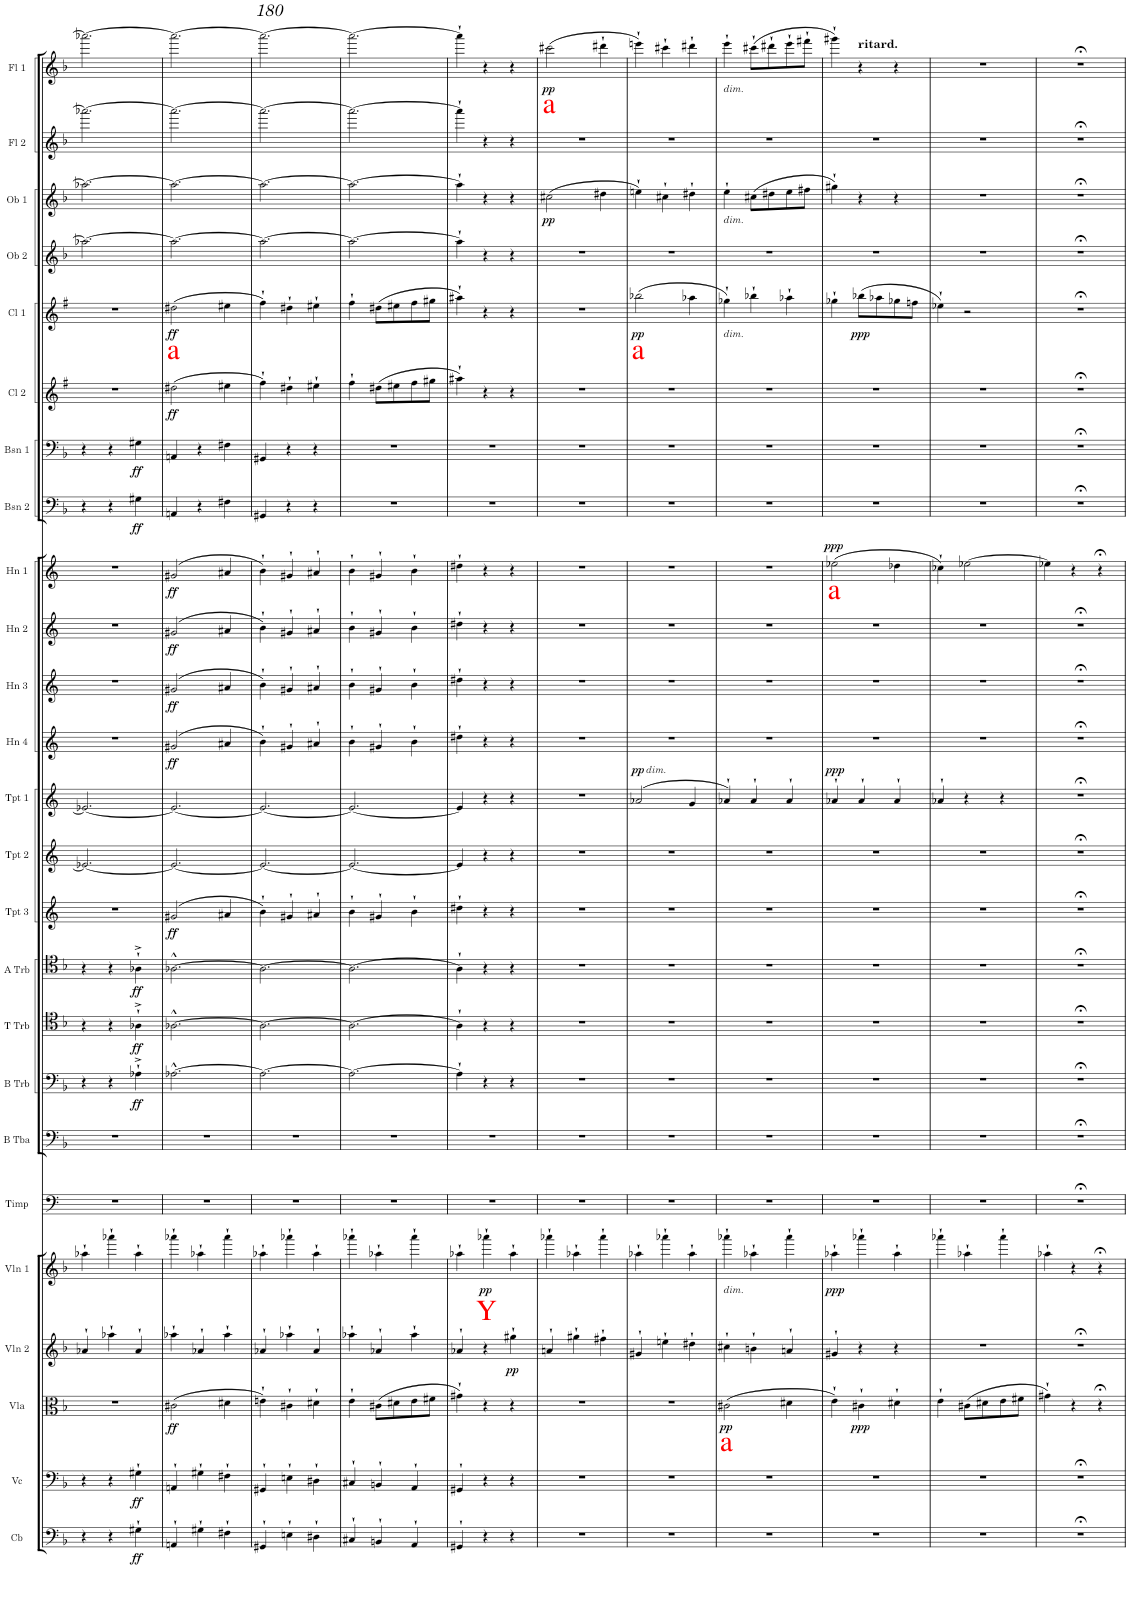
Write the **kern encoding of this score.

**kern	**dynam	**kern	**dynam	**kern	**text	**dynam	**kern	**dynam	**kern	**text	**dynam	**kern	**kern	**kern	**dynam	**kern	**dynam	**kern	**dynam	**kern	**dynam	**kern	**kern	**dynam	**kern	**dynam	**kern	**dynam	**kern	**dynam	**kern	**text	**dynam	**kern	**dynam	**kern	**dynam	**kern	**dynam	**kern	**text	**dynam	**kern	**kern	**dynam	**kern	**kern	**text	**dynam
*part25	*part25	*part24	*part24	*part23	*part23	*part23	*part22	*part22	*part21	*part21	*part21	*part20	*part19	*part18	*part18	*part17	*part17	*part16	*part16	*part15	*part15	*part14	*part13	*part13	*part12	*part12	*part11	*part11	*part10	*part10	*part9	*part9	*part9	*part8	*part8	*part7	*part7	*part6	*part6	*part5	*part5	*part5	*part4	*part3	*part3	*part2	*part1	*part1	*part1
*staff25	*staff25	*staff24	*staff24	*staff23	*staff23	*staff23	*staff22	*staff22	*staff21	*staff21	*staff21	*staff20	*staff19	*staff18	*staff18	*staff17	*staff17	*staff16	*staff16	*staff15	*staff15	*staff14	*staff13	*staff13	*staff12	*staff12	*staff11	*staff11	*staff10	*staff10	*staff9	*staff9	*staff9	*staff8	*staff8	*staff7	*staff7	*staff6	*staff6	*staff5	*staff5	*staff5	*staff4	*staff3	*staff3	*staff2	*staff1	*staff1	*staff1
*I"Contrabass	*	*I"Violoncello	*	*I"Viola	*	*	*I"Violin 2	*	*I"Violin 1	*	*	*I"Timpani	*I"Bass Tuba	*I"Bass Trombone	*	*I"Tenor Trombone	*	*I"Alto Trombone	*	*I"F Trumpet 3	*	*I"F Trumpet 2	*I"F Trumpet 1	*	*I"F Horn 4	*	*I"F Horn 3	*	*I"F Horn 2	*	*I"F Horn 1	*	*	*I"Bassoon 2	*	*I"Bassoon 1	*	*I"Bb Clarinet 2	*	*I"Bb Clarinet 1	*	*	*I"Oboe 2	*I"Oboe 1	*	*I"Flute 2	*I"Flute 1	*	*
*I'Cb	*	*I'Vc	*	*I'Vla	*	*	*I'Vln 2	*	*I'Vln 1	*	*	*I'Timp	*I'B Tba	*I'B Trb	*	*I'T Trb	*	*I'A Trb	*	*I'Tpt 3	*	*I'Tpt 2	*I'Tpt 1	*	*I'Hn 4	*	*I'Hn 3	*	*I'Hn 2	*	*I'Hn 1	*	*	*I'Bsn 2	*	*I'Bsn 1	*	*I'Cl 2	*	*I'Cl 1	*	*	*I'Ob 2	*I'Ob 1	*	*I'Fl 2	*I'Fl 1	*	*
!!LO:PB:g=z
*clefF4	*	*clefF4	*	*clefC3	*	*	*clefG2	*	*clefG2	*	*	*clefF4	*clefF4	*clefF4	*	*clefC4	*	*clefC4	*	*clefG2	*	*clefG2	*clefG2	*	*clefG2	*	*clefG2	*	*clefG2	*	*clefG2	*	*	*clefF4	*	*clefF4	*	*clefG2	*	*clefG2	*	*	*clefG2	*clefG2	*	*clefG2	*clefG2	*	*
*Trd7c12	*	*	*	*	*	*	*	*	*	*	*	*	*	*	*	*	*	*	*	*Trd-3c-5	*	*Trd-3c-5	*Trd-3c-5	*	*Trd4c7	*	*Trd4c7	*	*Trd4c7	*	*Trd4c7	*	*	*	*	*	*	*Trd1c2	*	*Trd1c2	*	*	*	*	*	*	*	*	*
*k[b-]	*	*k[b-]	*	*k[b-]	*	*	*k[b-]	*	*k[b-]	*	*	*k[]	*k[b-]	*k[b-]	*	*k[b-]	*	*k[b-]	*	*k[]	*	*k[]	*k[]	*	*k[]	*	*k[]	*	*k[]	*	*k[]	*	*	*k[b-]	*	*k[b-]	*	*k[f#]	*	*k[f#]	*	*	*k[b-]	*k[b-]	*	*k[b-]	*k[b-]	*	*
*M3/4	*	*M3/4	*	*M3/4	*	*	*M3/4	*	*M3/4	*	*	*M3/4	*M3/4	*M3/4	*	*M3/4	*	*M3/4	*	*M3/4	*	*M3/4	*M3/4	*	*M3/4	*	*M3/4	*	*M3/4	*	*M3/4	*	*	*M3/4	*	*M3/4	*	*M3/4	*	*M3/4	*	*	*M3/4	*M3/4	*	*M3/4	*M3/4	*	*
=178	=178	=178	=178	=178	=178	=178	=178	=178	=178	=178	=178	=178	=178	=178	=178	=178	=178	=178	=178	=178	=178	=178	=178	=178	=178	=178	=178	=178	=178	=178	=178	=178	=178	=178	=178	=178	=178	=178	=178	=178	=178	=178	=178	=178	=178	=178	=178	=178	=178
4r	.	4r	.	2.r	.	.	4a-X`>/	.	4aa-X`\	.	.	2.r	2.r	4r	.	4r	.	4r	.	2.r	.	2.e-X/_	2.e-X/_	.	2.r	.	2.r	.	2.r	.	2.r	.	.	4r	.	4r	.	2.r	.	2.r	.	.	2.aa-X\_	2.aa-X\_	.	2.aaa-X\_	2.aaa-X\_	.	.
4r	.	4r	.	.	.	.	4aa-X`\	.	4aaa-X`\	.	.	.	.	4r	.	4r	.	4r	.	.	.	.	.	.	.	.	.	.	.	.	.	.	.	4r	.	4r	.	.	.	.	.	.	.	.	.	.	.	.	.
!	!LO:DY:b	!	!LO:DY:b	!	!	!	!	!	!	!	!	!	!	!	!LO:DY:b	!	!LO:DY:b	!	!LO:DY:b	!	!	!	!	!	!	!	!	!	!	!	!	!	!	!	!LO:DY:b	!	!LO:DY:b	!	!	!	!	!	!	!	!	!	!	!	!
4G#X`\	ff	4G#X`\	ff	.	.	.	4a-`>/	.	4aa-`\	.	.	.	.	4A-X`^\	ff	4A-X`^\	ff	4A-X`^\	ff	.	.	.	.	.	.	.	.	.	.	.	.	.	.	4G#X\	ff	4G#X\	ff	.	.	.	.	.	.	.	.	.	.	.	.
=179	=179	=179	=179	=179	=179	=179	=179	=179	=179	=179	=179	=179	=179	=179	=179	=179	=179	=179	=179	=179	=179	=179	=179	=179	=179	=179	=179	=179	=179	=179	=179	=179	=179	=179	=179	=179	=179	=179	=179	=179	=179	=179	=179	=179	=179	=179	=179	=179	=179
!	!	!	!	!	!	!LO:DY:b	!	!	!	!	!	!	!	!	!	!	!	!	!	!	!LO:DY:b	!	!	!	!	!LO:DY:b	!	!LO:DY:b	!	!LO:DY:b	!	!	!LO:DY:b	!	!	!	!	!	!LO:DY:b	!	!LO:LY:b:color=#FF0000	!LO:DY:b	!	!	!	!	!	!	!
4AAn`>/	.	4AAn`>/	.	(>2c#X\	.	ff	4aa-X`\	.	4aaa-X`\	.	.	2.r	2.r	[2.A-X^^\	.	[2.A-X^^\	.	[2.A-X^^\	.	(>2g#X/	ff	2.e-/_	2.e-/_	.	(>2g#X/	ff	(>2g#X/	ff	(>2g#X/	ff	(>2g#X/	.	ff	4AAn/	.	4AAn/	.	(2dd#X\	ff	(2dd#X\	a	ff	2.aa-\_	2.aa-\_	.	2.aaa-\_	2.aaa-\_	.	.
4G#X`\	.	4G#X`\	.	.	.	.	4a-X`>/	.	4aa-X`\	.	.	.	.	.	.	.	.	.	.	.	.	.	.	.	.	.	.	.	.	.	.	.	.	4r	.	4r	.	.	.	.	.	.	.	.	.	.	.	.	.
4F#X`\	.	4F#X`\	.	4d#X\	.	.	4aa-`\	.	4aaa-`\	.	.	.	.	.	.	.	.	.	.	4a#X/	.	.	.	.	4a#X/	.	4a#X/	.	4a#X/	.	4a#X/	.	.	4F#X\	.	4F#X\	.	4ee#X\	.	4ee#X\	.	.	.	.	.	.	.	.	.
=180	=180	=180	=180	=180	=180	=180	=180	=180	=180	=180	=180	=180	=180	=180	=180	=180	=180	=180	=180	=180	=180	=180	=180	=180	=180	=180	=180	=180	=180	=180	=180	=180	=180	=180	=180	=180	=180	=180	=180	=180	=180	=180	=180	=180	=180	=180	=180	=180	=180
4GG#X`>/	.	4GG#X`>/	.	4en`\)	.	.	4a-X`>/	.	4aa-X`\	.	.	2.r	2.r	2.A-\_	.	2.A-\_	.	2.A-\_	.	4b`\)	.	2.e-/_	2.e-/_	.	4b`\)	.	4b`\)	.	4b`\)	.	4b`\)	.	.	4GG#X/	.	4GG#X/	.	4ff#`\)	.	4ff#`\)	.	.	2.aa-\_	2.aa-\_	.	2.aaa-\_	2.aaa-\_	.	.
4En`\	.	4En`\	.	4c#X`\	.	.	4aa-X`\	.	4aaa-X`\	.	.	.	.	.	.	.	.	.	.	4g#X`>/	.	.	.	.	4g#X`>/	.	4g#X`>/	.	4g#X`>/	.	4g#X`>/	.	.	4r	.	4r	.	4dd#X`\	.	4dd#X`\	.	.	.	.	.	.	.	.	.
4D#X`\	.	4D#X`\	.	4d#X`\	.	.	4a-`>/	.	4aa-`\	.	.	.	.	.	.	.	.	.	.	4a#X`>/	.	.	.	.	4a#X`>/	.	4a#X`>/	.	4a#X`>/	.	4a#X`>/	.	.	4r	.	4r	.	4ee#X`\	.	4ee#X`\	.	.	.	.	.	.	.	.	.
=181	=181	=181	=181	=181	=181	=181	=181	=181	=181	=181	=181	=181	=181	=181	=181	=181	=181	=181	=181	=181	=181	=181	=181	=181	=181	=181	=181	=181	=181	=181	=181	=181	=181	=181	=181	=181	=181	=181	=181	=181	=181	=181	=181	=181	=181	=181	=181	=181	=181
4C#X`>/	.	4C#X`>/	.	4e`\	.	.	4aa-X`\	.	4aaa-X`\	.	.	2.r	2.r	2.A-\_	.	2.A-\_	.	2.A-\_	.	4b`\	.	2.e-/_	2.e-/_	.	4b`\	.	4b`\	.	4b`\	.	4b`\	.	.	2.r	.	2.r	.	4ff#`\	.	4ff#`\	.	.	2.aa-\_	2.aa-\_	.	2.aaa-\_	2.aaa-\_	.	.
4BBn`>/	.	4BBn`>/	.	(8c#X\L	.	.	4a-X`>/	.	4aa-X`\	.	.	.	.	.	.	.	.	.	.	4g#X`>/	.	.	.	.	4g#X`>/	.	4g#X`>/	.	4g#X`>/	.	4g#X`>/	.	.	.	.	.	.	(8dd#X\L	.	(8dd#X\L	.	.	.	.	.	.	.	.	.
.	.	.	.	8d#X\	.	.	.	.	.	.	.	.	.	.	.	.	.	.	.	.	.	.	.	.	.	.	.	.	.	.	.	.	.	.	.	.	.	8ee#X\	.	8ee#X\	.	.	.	.	.	.	.	.	.
4AA`>/	.	4AA`>/	.	8e\	.	.	4aa-`\	.	4aaa-`\	.	.	.	.	.	.	.	.	.	.	4b`\	.	.	.	.	4b`\	.	4b`\	.	4b`\	.	4b`\	.	.	.	.	.	.	8ff#\	.	8ff#\	.	.	.	.	.	.	.	.	.
.	.	.	.	8f#X\J	.	.	.	.	.	.	.	.	.	.	.	.	.	.	.	.	.	.	.	.	.	.	.	.	.	.	.	.	.	.	.	.	.	8gg#X\J	.	8gg#X\J	.	.	.	.	.	.	.	.	.
=182	=182	=182	=182	=182	=182	=182	=182	=182	=182	=182	=182	=182	=182	=182	=182	=182	=182	=182	=182	=182	=182	=182	=182	=182	=182	=182	=182	=182	=182	=182	=182	=182	=182	=182	=182	=182	=182	=182	=182	=182	=182	=182	=182	=182	=182	=182	=182	=182	=182
4GG#X`>/	.	4GG#X`>/	.	4g#X`\)	.	.	4a-X`>/	.	4aa-X`\	.	.	2.r	2.r	4A-`\]	.	4A-`\]	.	4A-`\]	.	4dd#X`\	.	4e-/]	4e-/]	.	4dd#X`\	.	4dd#X`\	.	4dd#X`\	.	4dd#X`\	.	.	2.r	.	2.r	.	4aa#X`\)	.	4aa#X`\)	.	.	4aa-`\]	4aa-`\]	.	4aaa-`\]	4aaa-`\]	.	.
!	!	!	!	!	!	!	!	!	!	!LO:LY:b:color=#FF0000	!LO:DY:b	!	!	!	!	!	!	!	!	!	!	!	!	!	!	!	!	!	!	!	!	!	!	!	!	!	!	!	!	!	!	!	!	!	!	!	!	!	!
4r	.	4r	.	4r	.	.	4r	.	4aaa-X`\	Y	pp	.	.	4r	.	4r	.	4r	.	4r	.	4r	4r	.	4r	.	4r	.	4r	.	4r	.	.	.	.	.	.	4r	.	4r	.	.	4r	4r	.	4r	4r	.	.
!	!	!	!	!	!	!	!	!LO:DY:b	!	!	!	!	!	!	!	!	!	!	!	!	!	!	!	!	!	!	!	!	!	!	!	!	!	!	!	!	!	!	!	!	!	!	!	!	!	!	!	!	!
4r	.	4r	.	4r	.	.	4gg#X`\	pp	4aa-`\	.	.	.	.	4r	.	4r	.	4r	.	4r	.	4r	4r	.	4r	.	4r	.	4r	.	4r	.	.	.	.	.	.	4r	.	4r	.	.	4r	4r	.	4r	4r	.	.
=183	=183	=183	=183	=183	=183	=183	=183	=183	=183	=183	=183	=183	=183	=183	=183	=183	=183	=183	=183	=183	=183	=183	=183	=183	=183	=183	=183	=183	=183	=183	=183	=183	=183	=183	=183	=183	=183	=183	=183	=183	=183	=183	=183	=183	=183	=183	=183	=183	=183
!	!	!	!	!	!	!	!	!	!	!	!	!	!	!	!	!	!	!	!	!	!	!	!	!	!	!	!	!	!	!	!	!	!	!	!	!	!	!	!	!	!	!	!	!	!LO:DY:b	!	!	!LO:LY:b:color=#FF0000	!LO:DY:b
2.r	.	2.r	.	2.r	.	.	4an`>/	.	4aaa-X`\	.	.	2.r	2.r	2.r	.	2.r	.	2.r	.	2.r	.	2.r	2.r	.	2.r	.	2.r	.	2.r	.	2.r	.	.	2.r	.	2.r	.	2.r	.	2.r	.	.	2.r	(2cc#X\	pp	2.r	(2ccc#X\	a	pp
.	.	.	.	.	.	.	4gg#X`\	.	4aa-X`\	.	.	.	.	.	.	.	.	.	.	.	.	.	.	.	.	.	.	.	.	.	.	.	.	.	.	.	.	.	.	.	.	.	.	.	.	.	.	.	.
.	.	.	.	.	.	.	4ff#X`\	.	4aaa-`\	.	.	.	.	.	.	.	.	.	.	.	.	.	.	.	.	.	.	.	.	.	.	.	.	.	.	.	.	.	.	.	.	.	.	4dd#X\	.	.	4ddd#X`\	.	.
=184	=184	=184	=184	=184	=184	=184	=184	=184	=184	=184	=184	=184	=184	=184	=184	=184	=184	=184	=184	=184	=184	=184	=184	=184	=184	=184	=184	=184	=184	=184	=184	=184	=184	=184	=184	=184	=184	=184	=184	=184	=184	=184	=184	=184	=184	=184	=184	=184	=184
!	!	!	!	!	!	!	!	!	!	!	!	!	!	!	!	!	!	!	!	!	!	!	!LO:TX:a:i:t=dim.	!	!	!	!	!	!	!	!	!	!	!	!	!	!	!	!	!	!	!	!	!	!	!	!	!	!
!	!	!	!	!	!	!	!	!	!	!	!	!	!	!	!	!	!	!	!	!	!	!	!	!LO:DY:a	!	!	!	!	!	!	!	!	!	!	!	!	!	!	!	!	!LO:LY:b:color=#FF0000	!LO:DY:b	!	!	!	!	!	!	!
2.r	.	2.r	.	2.r	.	.	4g#X`>/	.	4aa-X`\	.	.	2.r	2.r	2.r	.	2.r	.	2.r	.	2.r	.	2.r	(>2a-X/	pp	2.r	.	2.r	.	2.r	.	2.r	.	.	2.r	.	2.r	.	2.r	.	(2bb-X\	a	pp	2.r	4een`\)	.	2.r	4eeen`\)	.	.
.	.	.	.	.	.	.	4een`\	.	4aaa-X`\	.	.	.	.	.	.	.	.	.	.	.	.	.	.	.	.	.	.	.	.	.	.	.	.	.	.	.	.	.	.	.	.	.	.	4cc#X`\	.	.	4ccc#X`\	.	.
.	.	.	.	.	.	.	4dd#X`\	.	4aa-`\	.	.	.	.	.	.	.	.	.	.	.	.	.	4g/	.	.	.	.	.	.	.	.	.	.	.	.	.	.	.	.	4aa-X\	.	.	.	4dd#X`\	.	.	4ddd#X`\	.	.
=185	=185	=185	=185	=185	=185	=185	=185	=185	=185	=185	=185	=185	=185	=185	=185	=185	=185	=185	=185	=185	=185	=185	=185	=185	=185	=185	=185	=185	=185	=185	=185	=185	=185	=185	=185	=185	=185	=185	=185	=185	=185	=185	=185	=185	=185	=185	=185	=185	=185
!	!	!	!	!	!	!	!	!	!	!	!	!	!	!	!	!	!	!	!	!	!	!	!	!	!	!	!	!	!	!	!	!	!	!	!	!	!	!	!	!	!	!	!	!	!	!	!LO:TX:b:i:t=dim.	!	!
!	!	!	!	!	!	!	!	!	!	!	!	!	!	!	!	!	!	!	!	!	!	!	!	!	!	!	!	!	!	!	!	!	!	!	!	!	!	!	!	!	!	!	!	!LO:TX:b:i:t=dim.	!	!	!	!	!
!	!	!	!	!	!	!	!	!	!	!	!	!	!	!	!	!	!	!	!	!	!	!	!	!	!	!	!	!	!	!	!	!	!	!	!	!	!	!	!	!LO:TX:b:i:t=dim.	!	!	!	!	!	!	!	!	!
!	!	!	!	!	!	!	!	!	!LO:TX:b:i:t=dim.	!	!	!	!	!	!	!	!	!	!	!	!	!	!	!	!	!	!	!	!	!	!	!	!	!	!	!	!	!	!	!	!	!	!	!	!	!	!	!	!
!	!	!	!	!	!LO:LY:b:color=#FF0000	!LO:DY:b	!	!	!	!	!	!	!	!	!	!	!	!	!	!	!	!	!	!	!	!	!	!	!	!	!	!	!	!	!	!	!	!	!	!	!	!	!	!	!	!	!	!	!
2.r	.	2.r	.	(2c#X\	a	pp	4cc#X`\	.	4aaa-X`\	.	.	2.r	2.r	2.r	.	2.r	.	2.r	.	2.r	.	2.r	4a-X`>/)	.	2.r	.	2.r	.	2.r	.	2.r	.	.	2.r	.	2.r	.	2.r	.	4gg-X`\)	.	.	2.r	4ee`\	.	2.r	4eee`\	.	.
.	.	.	.	.	.	.	4bn`\	.	4aa-X`\	.	.	.	.	.	.	.	.	.	.	.	.	.	4a-`>/	.	.	.	.	.	.	.	.	.	.	.	.	.	.	.	.	4bb-X`\	.	.	.	(8cc#X\L	.	.	(8ccc#X`\L	.	.
.	.	.	.	.	.	.	.	.	.	.	.	.	.	.	.	.	.	.	.	.	.	.	.	.	.	.	.	.	.	.	.	.	.	.	.	.	.	.	.	.	.	.	.	8dd#X\	.	.	8ddd#X`\	.	.
.	.	.	.	4d#X\	.	.	4an`>/	.	4aaa-`\	.	.	.	.	.	.	.	.	.	.	.	.	.	4a-`>/	.	.	.	.	.	.	.	.	.	.	.	.	.	.	.	.	4aa-X`\	.	.	.	8ee\	.	.	8eee`\	.	.
.	.	.	.	.	.	.	.	.	.	.	.	.	.	.	.	.	.	.	.	.	.	.	.	.	.	.	.	.	.	.	.	.	.	.	.	.	.	.	.	.	.	.	.	8ff#X\J	.	.	8fff#X`\J	.	.
=186	=186	=186	=186	=186	=186	=186	=186	=186	=186	=186	=186	=186	=186	=186	=186	=186	=186	=186	=186	=186	=186	=186	=186	=186	=186	=186	=186	=186	=186	=186	=186	=186	=186	=186	=186	=186	=186	=186	=186	=186	=186	=186	=186	=186	=186	=186	=186	=186	=186
!	!	!	!	!	!	!	!	!	!	!	!LO:DY:b	!	!	!	!	!	!	!	!	!	!	!	!	!LO:DY:a	!	!	!	!	!	!	!	!LO:LY:b:color=#FF0000	!LO:DY:a	!	!	!	!	!	!	!	!	!	!	!	!	!	!	!	!
2.r	.	2.r	.	4e`\)	.	.	4g#X`>/	.	4aa-X`\	.	ppp	2.r	2.r	2.r	.	2.r	.	2.r	.	2.r	.	2.r	4a-X`>/	ppp	2.r	.	2.r	.	2.r	.	(2ee-X\	a	ppp	2.r	.	2.r	.	2.r	.	4gg-X`\	.	.	2.r	4gg#X`\)	.	2.r	4ggg#X`\)	.	.
!	!	!	!	!	!	!	!	!	!	!	!	!	!	!	!	!	!	!	!	!	!	!	!	!	!	!	!	!	!	!	!	!	!	!	!	!	!	!	!	!	!	!	!	!	!	!	!LO:TX:a:B:t=ritard.	!	!
!	!	!	!	!	!	!LO:DY:b	!	!	!	!	!	!	!	!	!	!	!	!	!	!	!	!	!	!	!	!	!	!	!	!	!	!	!	!	!	!	!	!	!	!	!	!LO:DY:b	!	!	!	!	!	!	!
.	.	.	.	4c#X`\	.	ppp	4r	.	4aaa-X`\	.	.	.	.	.	.	.	.	.	.	.	.	.	4a-`>/	.	.	.	.	.	.	.	.	.	.	.	.	.	.	.	.	(8bb-X\L	.	ppp	.	4r	.	.	4r	.	.
.	.	.	.	.	.	.	.	.	.	.	.	.	.	.	.	.	.	.	.	.	.	.	.	.	.	.	.	.	.	.	.	.	.	.	.	.	.	.	.	8aa-X\	.	.	.	.	.	.	.	.	.
.	.	.	.	4d#X`\	.	.	4r	.	4aa-`\	.	.	.	.	.	.	.	.	.	.	.	.	.	4a-`>/	.	.	.	.	.	.	.	4dd-X\	.	.	.	.	.	.	.	.	8gg-X\	.	.	.	4r	.	.	4r	.	.
.	.	.	.	.	.	.	.	.	.	.	.	.	.	.	.	.	.	.	.	.	.	.	.	.	.	.	.	.	.	.	.	.	.	.	.	.	.	.	.	8ffn\J	.	.	.	.	.	.	.	.	.
=187	=187	=187	=187	=187	=187	=187	=187	=187	=187	=187	=187	=187	=187	=187	=187	=187	=187	=187	=187	=187	=187	=187	=187	=187	=187	=187	=187	=187	=187	=187	=187	=187	=187	=187	=187	=187	=187	=187	=187	=187	=187	=187	=187	=187	=187	=187	=187	=187	=187
2.r	.	2.r	.	4e`\	.	.	2.r	.	4aaa-X`\	.	.	2.r	2.r	2.r	.	2.r	.	2.r	.	2.r	.	2.r	4a-X`>/	.	2.r	.	2.r	.	2.r	.	4cc-X`\)	.	.	2.r	.	2.r	.	2.r	.	4ee-X`\)	.	.	2.r	2.r	.	2.r	2.r	.	.
.	.	.	.	(8c#X\L	.	.	.	.	4aa-X`\	.	.	.	.	.	.	.	.	.	.	.	.	.	4r	.	.	.	.	.	.	.	[2ee-X\	.	.	.	.	.	.	.	.	2r	.	.	.	.	.	.	.	.	.
.	.	.	.	8d#X\	.	.	.	.	.	.	.	.	.	.	.	.	.	.	.	.	.	.	.	.	.	.	.	.	.	.	.	.	.	.	.	.	.	.	.	.	.	.	.	.	.	.	.	.	.
.	.	.	.	8e\	.	.	.	.	4aaa-`\	.	.	.	.	.	.	.	.	.	.	.	.	.	4r	.	.	.	.	.	.	.	.	.	.	.	.	.	.	.	.	.	.	.	.	.	.	.	.	.	.
.	.	.	.	8f#X\J	.	.	.	.	.	.	.	.	.	.	.	.	.	.	.	.	.	.	.	.	.	.	.	.	.	.	.	.	.	.	.	.	.	.	.	.	.	.	.	.	.	.	.	.	.
=188	=188	=188	=188	=188	=188	=188	=188	=188	=188	=188	=188	=188	=188	=188	=188	=188	=188	=188	=188	=188	=188	=188	=188	=188	=188	=188	=188	=188	=188	=188	=188	=188	=188	=188	=188	=188	=188	=188	=188	=188	=188	=188	=188	=188	=188	=188	=188	=188	=188
2.r;<	.	2.r;<	.	4g#X`\)	.	.	2.r;<	.	4aa-X`\	.	.	2.r;<	2.r;<	2.r;<	.	2.r;<	.	2.r;<	.	2.r;<	.	2.r;<	2.r;<	.	2.r;<	.	2.r;<	.	2.r;<	.	4ee-X\]	.	.	2.r;<	.	2.r;<	.	2.r;<	.	2.r;<	.	.	2.r;<	2.r;<	.	2.r;<	2.r;<	.	.
.	.	.	.	4r	.	.	.	.	4r	.	.	.	.	.	.	.	.	.	.	.	.	.	.	.	.	.	.	.	.	.	4r	.	.	.	.	.	.	.	.	.	.	.	.	.	.	.	.	.	.
.	.	.	.	4r;<	.	.	.	.	4r;<	.	.	.	.	.	.	.	.	.	.	.	.	.	.	.	.	.	.	.	.	.	4r;<	.	.	.	.	.	.	.	.	.	.	.	.	.	.	.	.	.	.
=	=	=	=	=	=	=	=	=	=	=	=	=	=	=	=	=	=	=	=	=	=	=	=	=	=	=	=	=	=	=	=	=	=	=	=	=	=	=	=	=	=	=	=	=	=	=	=	=	=
*-	*-	*-	*-	*-	*-	*-	*-	*-	*-	*-	*-	*-	*-	*-	*-	*-	*-	*-	*-	*-	*-	*-	*-	*-	*-	*-	*-	*-	*-	*-	*-	*-	*-	*-	*-	*-	*-	*-	*-	*-	*-	*-	*-	*-	*-	*-	*-	*-	*-
